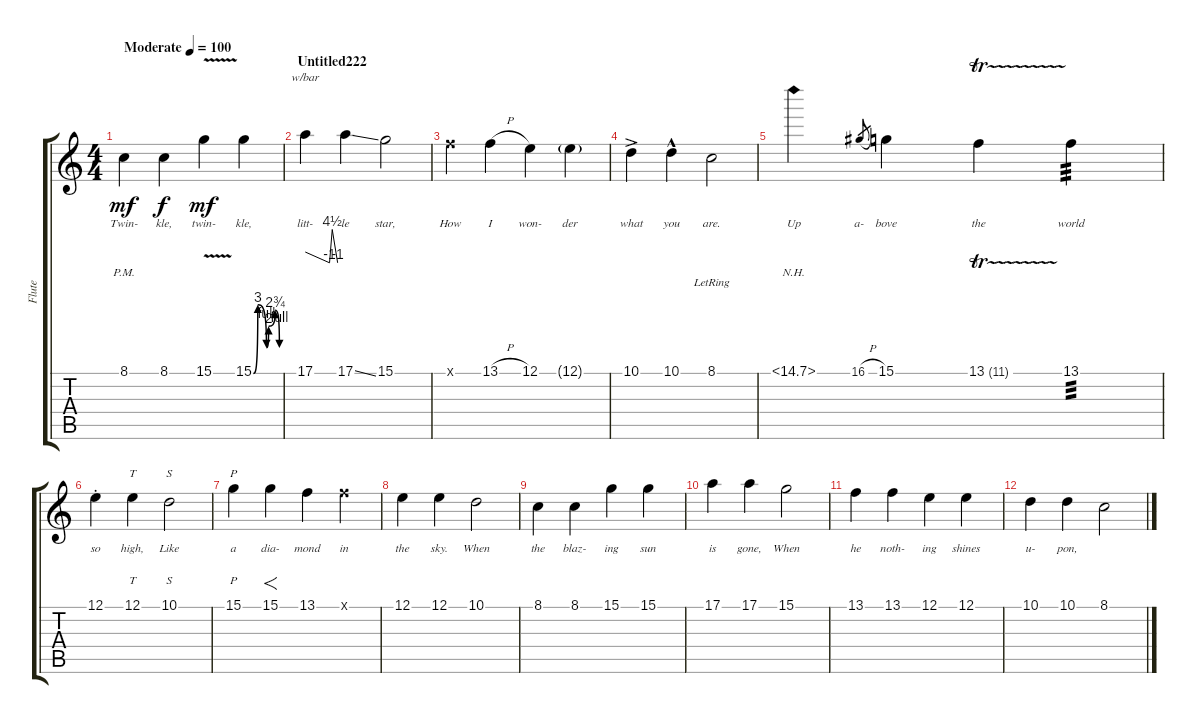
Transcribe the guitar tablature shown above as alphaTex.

\track ("Flute" "Flute") {instrument flute}
\staff {score tabs}
\tuning (E4 B3 G3 D3 A2 E2) {hide}
\ts (4 4)
\tempo (100 "Moderate")
\clef g2
\ks c
8.1{pm}.4{lyrics (0 "Twin-") lyrics (1 "") lyrics (2 "") lyrics (3 "") lyrics (4 "") dy mf instrument flute} 8.1.4{lyrics (0 "kle,") lyrics (1 "") lyrics (2 "") lyrics (3 "") lyrics (4 "") dy f} 15.1{v}.4{lyrics (0 "twin-") lyrics (1 "") lyrics (2 "") lyrics (3 "") lyrics (4 "") dy mf} 15.1{be (custom 0 0 10 12 30 4 35 8 50 11 60 4)}.4{lyrics (0 "kle,") lyrics (1 "") lyrics (2 "") lyrics (3 "") lyrics (4 "")} |
\section ("" "Untitled222")
17.1.4{tbe (custom default 0 0 45 -4 50 18 60 -4) lyrics (0 "litt-") lyrics (1 "") lyrics (2 "") lyrics (3 "") lyrics (4 "")} 17.1{ss}.4{lyrics (0 "le") lyrics (1 "") lyrics (2 "") lyrics (3 "") lyrics (4 "")} 15.1.2{lyrics (0 "star,") lyrics (1 "") lyrics (2 "") lyrics (3 "") lyrics (4 "")} |
13.1{x}.4{lyrics (0 "How") lyrics (1 "") lyrics (2 "") lyrics (3 "") lyrics (4 "")} 13.1{h}.4{lyrics (0 "I") lyrics (1 "") lyrics (2 "") lyrics (3 "") lyrics (4 "")} 12.1.4{lyrics (0 "won-") lyrics (1 "") lyrics (2 "") lyrics (3 "") lyrics (4 "")} 12.1{g}.4{lyrics (0 "der") lyrics (1 "") lyrics (2 "") lyrics (3 "") lyrics (4 "")} |
10.1{ac}.4{lyrics (0 "what") lyrics (1 "") lyrics (2 "") lyrics (3 "") lyrics (4 "")} 10.1{hac}.4{lyrics (0 "you") lyrics (1 "") lyrics (2 "") lyrics (3 "") lyrics (4 "")} 8.1{lr}.2{lyrics (0 "are.") lyrics (1 "") lyrics (2 "") lyrics (3 "") lyrics (4 "")} |
15.1{nh}.4{lyrics (0 "Up") lyrics (1 "") lyrics (2 "") lyrics (3 "") lyrics (4 "")} 16.1{h}.8{lyrics (0 "a-") lyrics (1 "") lyrics (2 "") lyrics (3 "") lyrics (4 "") gr} 15.1.4{lyrics (0 "bove") lyrics (1 "") lyrics (2 "") lyrics (3 "") lyrics (4 "")} 13.1{tr (11 32)}.4{lyrics (0 "the") lyrics (1 "") lyrics (2 "") lyrics (3 "") lyrics (4 "")} 13.1.4{lyrics (0 "world") lyrics (1 "") lyrics (2 "") lyrics (3 "") lyrics (4 "") tp 3} |
12.1{st}.4{lyrics (0 "so") lyrics (1 "") lyrics (2 "") lyrics (3 "") lyrics (4 "")} 12.1.4{tt lyrics (0 "high,") lyrics (1 "") lyrics (2 "") lyrics (3 "") lyrics (4 "")} 10.1.2{s lyrics (0 "Like") lyrics (1 "") lyrics (2 "") lyrics (3 "") lyrics (4 "")} |
15.1.4{p lyrics (0 "a") lyrics (1 "") lyrics (2 "") lyrics (3 "") lyrics (4 "")} 15.1.4{f lyrics (0 "dia-") lyrics (1 "") lyrics (2 "") lyrics (3 "") lyrics (4 "")} 13.1.4{lyrics (0 "mond") lyrics (1 "") lyrics (2 "") lyrics (3 "") lyrics (4 "")} 13.1{x}.4{lyrics (0 "in") lyrics (1 "") lyrics (2 "") lyrics (3 "") lyrics (4 "")} |
12.1.4{lyrics (0 "the") lyrics (1 "") lyrics (2 "") lyrics (3 "") lyrics (4 "")} 12.1.4{lyrics (0 "sky.") lyrics (1 "") lyrics (2 "") lyrics (3 "") lyrics (4 "")} 10.1.2{lyrics (0 "When") lyrics (1 "") lyrics (2 "") lyrics (3 "") lyrics (4 "")} |
8.1.4{lyrics (0 "the") lyrics (1 "") lyrics (2 "") lyrics (3 "") lyrics (4 "")} 8.1.4{lyrics (0 "blaz-") lyrics (1 "") lyrics (2 "") lyrics (3 "") lyrics (4 "")} 15.1.4{lyrics (0 "ing") lyrics (1 "") lyrics (2 "") lyrics (3 "") lyrics (4 "")} 15.1.4{lyrics (0 "sun") lyrics (1 "") lyrics (2 "") lyrics (3 "") lyrics (4 "")} |
17.1.4{lyrics (0 "is") lyrics (1 "") lyrics (2 "") lyrics (3 "") lyrics (4 "")} 17.1.4{lyrics (0 "gone,") lyrics (1 "") lyrics (2 "") lyrics (3 "") lyrics (4 "")} 15.1.2{lyrics (0 "When") lyrics (1 "") lyrics (2 "") lyrics (3 "") lyrics (4 "")} |
13.1.4{lyrics (0 "he") lyrics (1 "") lyrics (2 "") lyrics (3 "") lyrics (4 "")} 13.1.4{lyrics (0 "noth-") lyrics (1 "") lyrics (2 "") lyrics (3 "") lyrics (4 "")} 12.1.4{lyrics (0 "ing") lyrics (1 "") lyrics (2 "") lyrics (3 "") lyrics (4 "")} 12.1.4{lyrics (0 "shines") lyrics (1 "") lyrics (2 "") lyrics (3 "") lyrics (4 "")} |
10.1.4{lyrics (0 "u-") lyrics (1 "") lyrics (2 "") lyrics (3 "") lyrics (4 "")} 10.1.4{lyrics (0 "pon,") lyrics (1 "") lyrics (2 "") lyrics (3 "") lyrics (4 "")} 8.1.2
